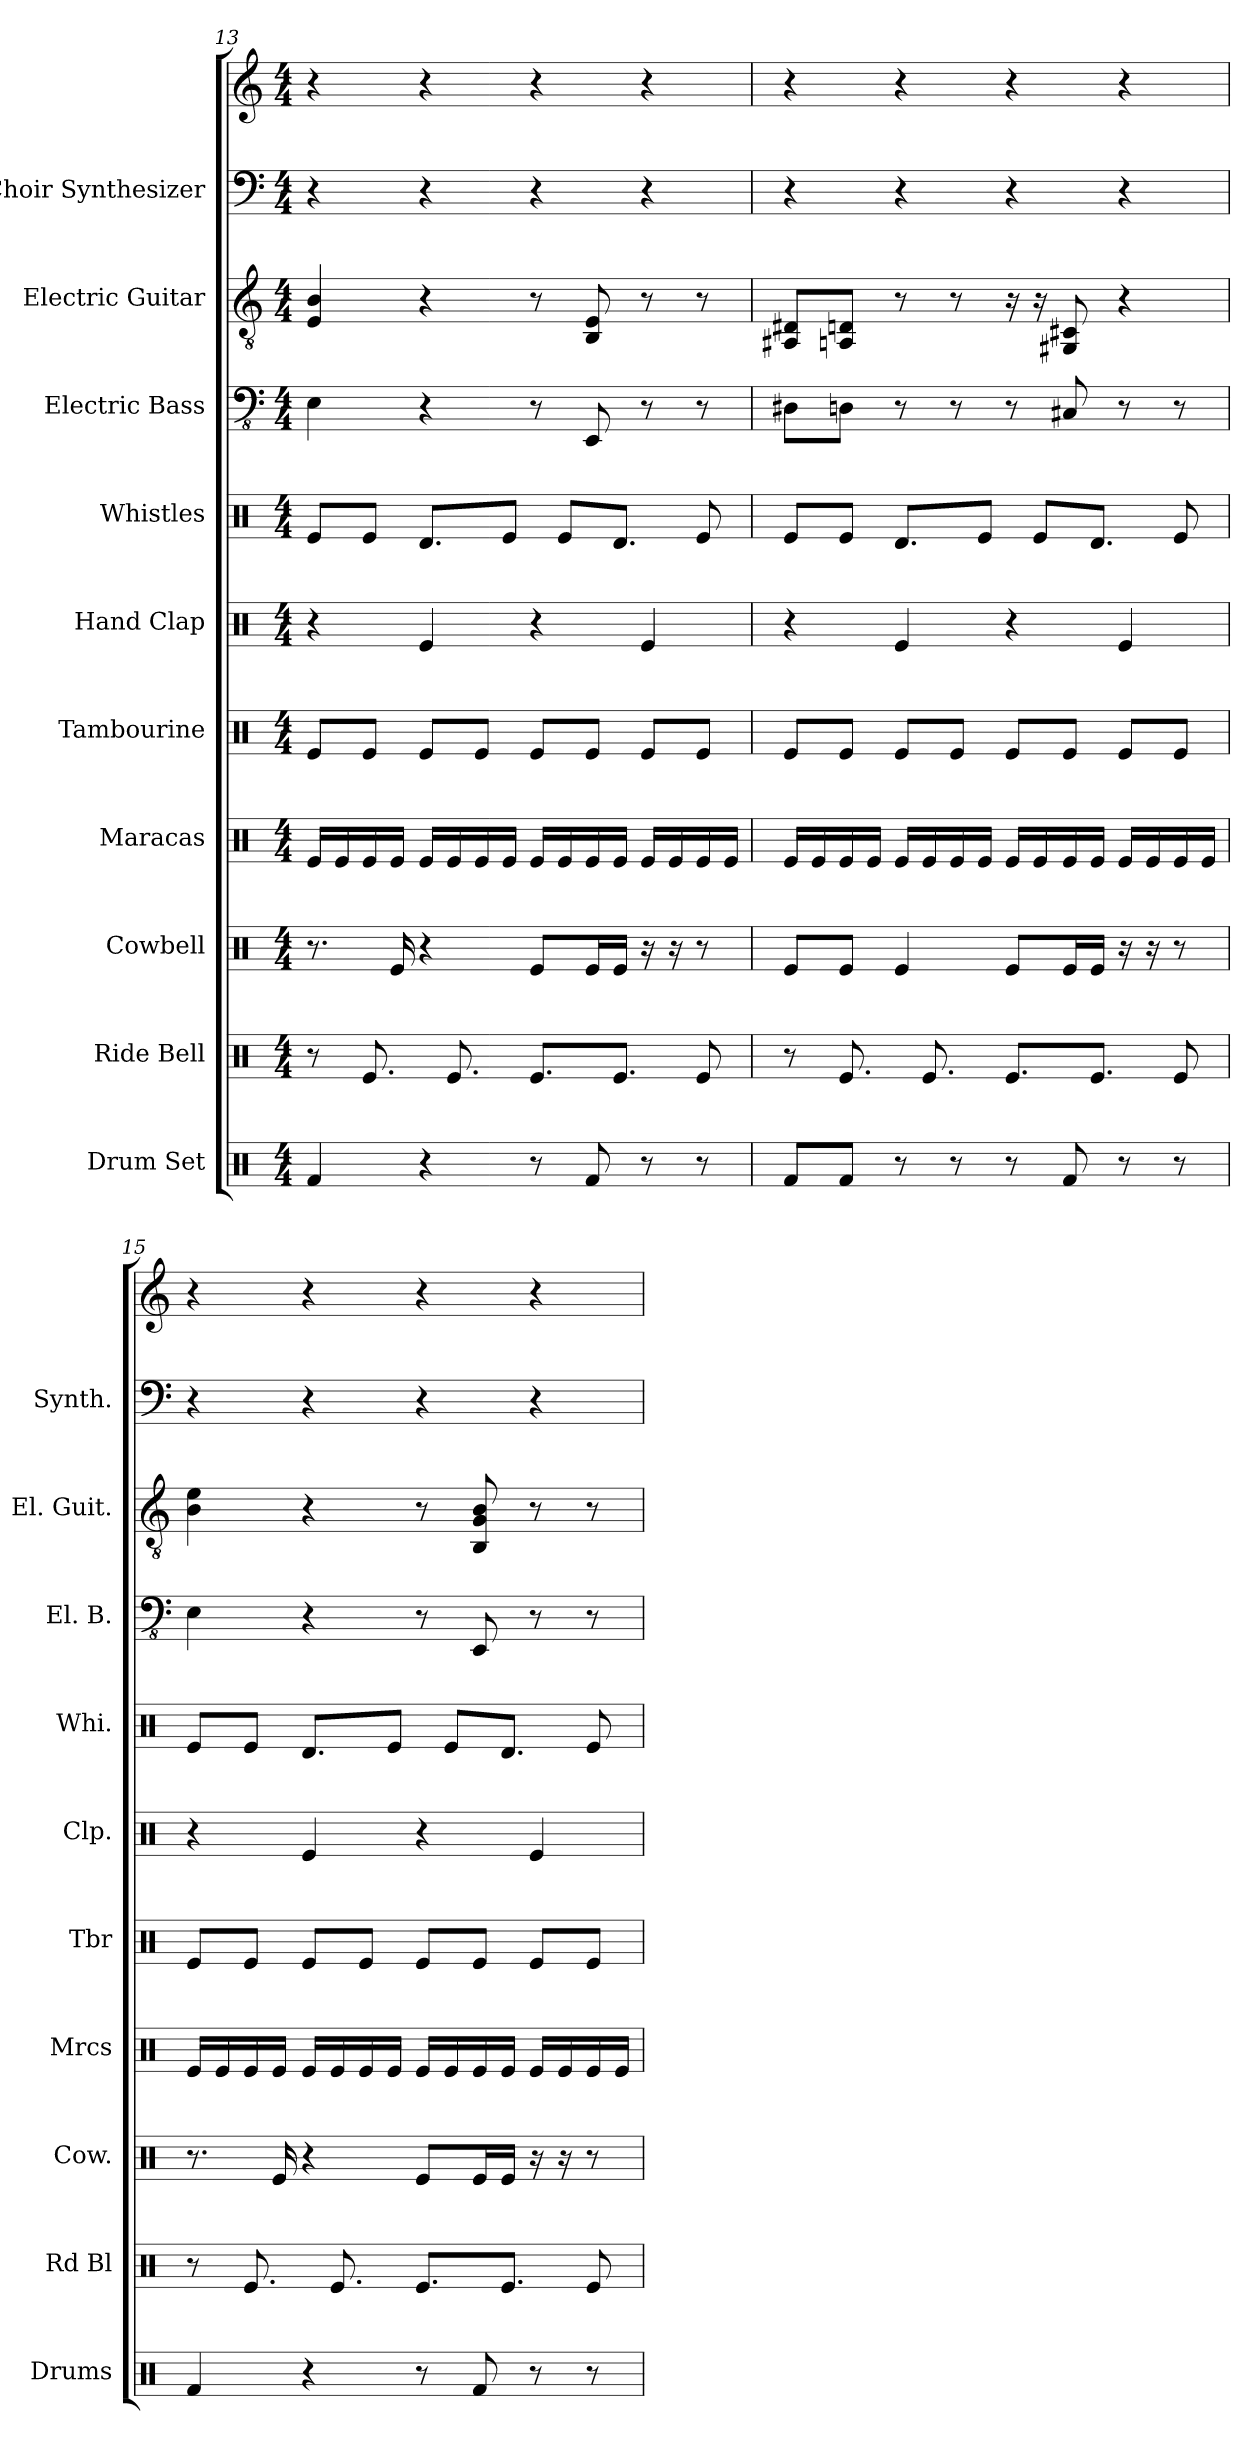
**kern	**kern	**kern	**kern	**kern	**kern	**kern	**kern	**kern	**kern	**kern
*part10	*part9	*part8	*part7	*part6	*part5	*part4	*part3	*part2	*part1	*part1
*staff11	*staff10	*staff9	*staff8	*staff7	*staff6	*staff5	*staff4	*staff3	*staff2	*staff1
*I"Drum Set	*I"Ride Bell	*I"Cowbell	*I"Maracas	*I"Tambourine	*I"Hand Clap	*I"Whistles	*I"Electric Bass	*I"Electric Guitar	*I"Choir Synthesizer	*
*I'Drums	*I'Rd Bl	*I'Cow.	*I'Mrcs	*I'Tbr	*I'Clp.	*I'Whi.	*I'El. B.	*I'El. Guit.	*I'Synth.	*
*clefX	*clefX	*clefX	*clefX	*clefX	*clefX	*clefX	*clefFv4	*clefGv2	*clefF4	*clefG2
*k[]	*k[]	*k[]	*k[]	*k[]	*k[]	*k[]	*k[]	*k[]	*k[]	*k[]
*M4/4	*M4/4	*M4/4	*M4/4	*M4/4	*M4/4	*M4/4	*M4/4	*M4/4	*M4/4	*M4/4
=13	=13	=13	=13	=13	=13	=13	=13	=13	=13	=13
4Rf	8r	8.r	16ReLL	8ReL	4r	8ReL	4EE	4E 4B	4r	4r
.	.	.	16Re	.	.	.	.	.	.	.
.	8.Re	.	16Re	8ReJ	.	8ReJ	.	.	.	.
.	.	16Re	16ReJJ	.	.	.	.	.	.	.
4r	.	4r	16ReLL	8ReL	4Re	8.RdL	4r	4r	4r	4r
.	8.Re	.	16Re	.	.	.	.	.	.	.
.	.	.	16Re	8ReJ	.	.	.	.	.	.
.	.	.	16ReJJ	.	.	8ReJ	.	.	.	.
8r	8.ReL	8ReL	16ReLL	8ReL	4r	.	8r	8r	4r	4r
.	.	.	16Re	.	.	8ReL	.	.	.	.
8Rf	.	16ReL	16Re	8ReJ	.	.	8EEE	8BB 8E	.	.
.	8.ReJ	16ReJJ	16ReJJ	.	.	8.RdJ	.	.	.	.
8r	.	16r	16ReLL	8ReL	4Re	.	8r	8r	4r	4r
.	.	16r	16Re	.	.	.	.	.	.	.
8r	8Re	8r	16Re	8ReJ	.	8Re	8r	8r	.	.
.	.	.	16ReJJ	.	.	.	.	.	.	.
=14	=14	=14	=14	=14	=14	=14	=14	=14	=14	=14
8RfL	8r	8ReL	16ReLL	8ReL	4r	8ReL	8DD#XL	8AA#X 8D#XL	4r	4r
.	.	.	16Re	.	.	.	.	.	.	.
8RfJ	8.Re	8ReJ	16Re	8ReJ	.	8ReJ	8DDnJ	8AAn 8DnJ	.	.
.	.	.	16ReJJ	.	.	.	.	.	.	.
8r	.	4Re	16ReLL	8ReL	4Re	8.RdL	8r	8r	4r	4r
.	8.Re	.	16Re	.	.	.	.	.	.	.
8r	.	.	16Re	8ReJ	.	.	8r	8r	.	.
.	.	.	16ReJJ	.	.	8ReJ	.	.	.	.
8r	8.ReL	8ReL	16ReLL	8ReL	4r	.	8r	16r	4r	4r
.	.	.	16Re	.	.	8ReL	.	16r	.	.
8Rf	.	16ReL	16Re	8ReJ	.	.	8CC#X	8C#X 8GG#X	.	.
.	8.ReJ	16ReJJ	16ReJJ	.	.	8.RdJ	.	.	.	.
8r	.	16r	16ReLL	8ReL	4Re	.	8r	4r	4r	4r
.	.	16r	16Re	.	.	.	.	.	.	.
8r	8Re	8r	16Re	8ReJ	.	8Re	8r	.	.	.
.	.	.	16ReJJ	.	.	.	.	.	.	.
=15	=15	=15	=15	=15	=15	=15	=15	=15	=15	=15
4Rf	8r	8.r	16ReLL	8ReL	4r	8ReL	4EE	4e 4B	4r	4r
.	.	.	16Re	.	.	.	.	.	.	.
.	8.Re	.	16Re	8ReJ	.	8ReJ	.	.	.	.
.	.	16Re	16ReJJ	.	.	.	.	.	.	.
4r	.	4r	16ReLL	8ReL	4Re	8.RdL	4r	4r	4r	4r
.	8.Re	.	16Re	.	.	.	.	.	.	.
.	.	.	16Re	8ReJ	.	.	.	.	.	.
.	.	.	16ReJJ	.	.	8ReJ	.	.	.	.
8r	8.ReL	8ReL	16ReLL	8ReL	4r	.	8r	8r	4r	4r
.	.	.	16Re	.	.	8ReL	.	.	.	.
8Rf	.	16ReL	16Re	8ReJ	.	.	8EEE	8G 8B 8BB	.	.
.	8.ReJ	16ReJJ	16ReJJ	.	.	8.RdJ	.	.	.	.
8r	.	16r	16ReLL	8ReL	4Re	.	8r	8r	4r	4r
.	.	16r	16Re	.	.	.	.	.	.	.
8r	8Re	8r	16Re	8ReJ	.	8Re	8r	8r	.	.
.	.	.	16ReJJ	.	.	.	.	.	.	.
=	=	=	=	=	=	=	=	=	=	=
*-	*-	*-	*-	*-	*-	*-	*-	*-	*-	*-
